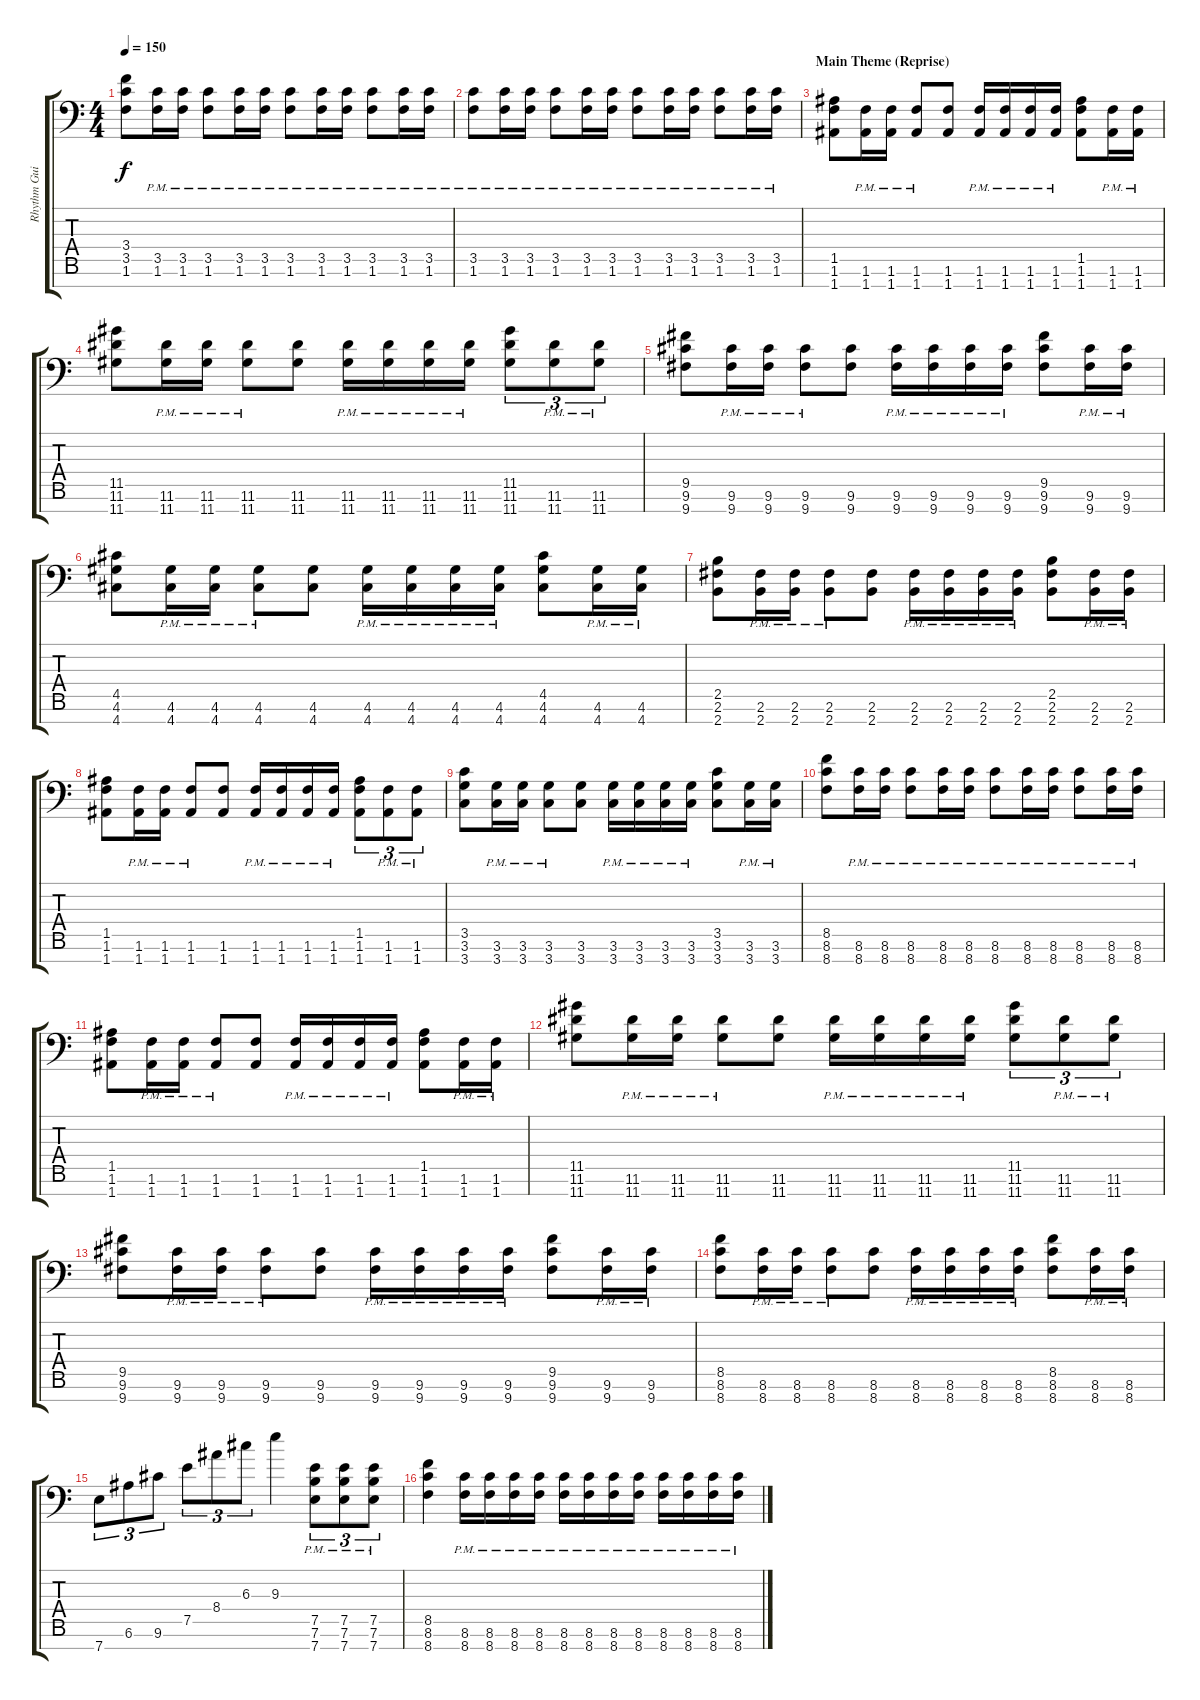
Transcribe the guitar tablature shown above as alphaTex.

\track ("Rhythm Guitar" "Rhythm Gui") {instrument distortionguitar}
\staff {score tabs}
\tuning (E4 B3 G3 D3 A2 E2 A1) {hide}
\ts (4 4)
\tempo 150
\clef f4
\ks c
(3.4 3.5 1.6).8{dy f} (3.5{pm} 1.6{pm}).16 (3.5{pm} 1.6{pm}).16 (3.5{pm} 1.6{pm}).8 (3.5{pm} 1.6{pm}).16 (3.5{pm} 1.6{pm}).16 (3.5{pm} 1.6{pm}).8 (3.5{pm} 1.6{pm}).16 (3.5{pm} 1.6{pm}).16 (3.5{pm} 1.6{pm}).8 (3.5{pm} 1.6{pm}).16 (3.5{pm} 1.6{pm}).16 |
(3.5{pm} 1.6{pm}).8 (3.5{pm} 1.6{pm}).16 (3.5{pm} 1.6{pm}).16 (3.5{pm} 1.6{pm}).8 (3.5{pm} 1.6{pm}).16 (3.5{pm} 1.6{pm}).16 (3.5{pm} 1.6{pm}).8 (3.5{pm} 1.6{pm}).16 (3.5{pm} 1.6{pm}).16 (3.5{pm} 1.6{pm}).8 (3.5{pm} 1.6{pm}).16 (3.5{pm} 1.6{pm}).16 |
\section ("" "Main Theme (Reprise)")
(1.5 1.6 1.7).8 (1.6{pm} 1.7{pm}).16 (1.6{pm} 1.7{pm}).16 (1.6{pm} 1.7{pm}).8 (1.6 1.7).8 (1.6{pm} 1.7{pm}).16 (1.6{pm} 1.7{pm}).16 (1.6{pm} 1.7{pm}).16 (1.6{pm} 1.7{pm}).16 (1.5 1.6 1.7).8 (1.6{pm} 1.7{pm}).16 (1.6{pm} 1.7{pm}).16 |
(11.5 11.6 11.7).8 (11.6{pm} 11.7{pm}).16 (11.6{pm} 11.7{pm}).16 (11.6{pm} 11.7{pm}).8 (11.6 11.7).8 (11.6{pm} 11.7{pm}).16 (11.6{pm} 11.7{pm}).16 (11.6{pm} 11.7{pm}).16 (11.6{pm} 11.7{pm}).16 (11.5 11.6 11.7).8{tu (3 2)} (11.6{pm} 11.7{pm}).8{tu (3 2)} (11.6{pm} 11.7{pm}).8{tu (3 2)} |
(9.5 9.6 9.7).8 (9.6{pm} 9.7{pm}).16 (9.6{pm} 9.7{pm}).16 (9.6{pm} 9.7{pm}).8 (9.6 9.7).8 (9.6{pm} 9.7{pm}).16 (9.6{pm} 9.7{pm}).16 (9.6{pm} 9.7{pm}).16 (9.6{pm} 9.7{pm}).16 (9.5 9.6 9.7).8 (9.6{pm} 9.7{pm}).16 (9.6{pm} 9.7{pm}).16 |
(4.5 4.6 4.7).8 (4.6{pm} 4.7{pm}).16 (4.6{pm} 4.7{pm}).16 (4.6{pm} 4.7{pm}).8 (4.6 4.7).8 (4.6{pm} 4.7{pm}).16 (4.6{pm} 4.7{pm}).16 (4.6{pm} 4.7{pm}).16 (4.6{pm} 4.7{pm}).16 (4.5 4.6 4.7).8 (4.6{pm} 4.7{pm}).16 (4.6{pm} 4.7{pm}).16 |
(2.5 2.6 2.7).8 (2.6{pm} 2.7{pm}).16 (2.6{pm} 2.7{pm}).16 (2.6{pm} 2.7{pm}).8 (2.6 2.7).8 (2.6{pm} 2.7{pm}).16 (2.6{pm} 2.7{pm}).16 (2.6{pm} 2.7{pm}).16 (2.6{pm} 2.7{pm}).16 (2.5 2.6 2.7).8 (2.6{pm} 2.7{pm}).16 (2.6{pm} 2.7{pm}).16 |
(1.5 1.6 1.7).8 (1.6{pm} 1.7{pm}).16 (1.6{pm} 1.7{pm}).16 (1.6{pm} 1.7{pm}).8 (1.6 1.7).8 (1.6{pm} 1.7{pm}).16 (1.6{pm} 1.7{pm}).16 (1.6{pm} 1.7{pm}).16 (1.6{pm} 1.7{pm}).16 (1.5 1.6 1.7).8{tu (3 2)} (1.6{pm} 1.7{pm}).8{tu (3 2)} (1.6{pm} 1.7{pm}).8{tu (3 2)} |
(3.5 3.6 3.7).8 (3.6{pm} 3.7{pm}).16 (3.6{pm} 3.7{pm}).16 (3.6{pm} 3.7{pm}).8 (3.6 3.7).8 (3.6{pm} 3.7{pm}).16 (3.6{pm} 3.7{pm}).16 (3.6{pm} 3.7{pm}).16 (3.6{pm} 3.7{pm}).16 (3.5 3.6 3.7).8 (3.6{pm} 3.7{pm}).16 (3.6{pm} 3.7{pm}).16 |
(8.5 8.6 8.7).8 (8.6{pm} 8.7{pm}).16 (8.6{pm} 8.7{pm}).16 (8.6{pm} 8.7{pm}).8 (8.6{pm} 8.7{pm}).16 (8.6{pm} 8.7{pm}).16 (8.6{pm} 8.7{pm}).8 (8.6{pm} 8.7{pm}).16 (8.6{pm} 8.7{pm}).16 (8.6{pm} 8.7{pm}).8 (8.6{pm} 8.7{pm}).16 (8.6{pm} 8.7{pm}).16 |
(1.5 1.6 1.7).8 (1.6{pm} 1.7{pm}).16 (1.6{pm} 1.7{pm}).16 (1.6{pm} 1.7{pm}).8 (1.6 1.7).8 (1.6{pm} 1.7{pm}).16 (1.6{pm} 1.7{pm}).16 (1.6{pm} 1.7{pm}).16 (1.6{pm} 1.7{pm}).16 (1.5 1.6 1.7).8 (1.6{pm} 1.7{pm}).16 (1.6{pm} 1.7{pm}).16 |
(11.5 11.6 11.7).8 (11.6{pm} 11.7{pm}).16 (11.6{pm} 11.7{pm}).16 (11.6{pm} 11.7{pm}).8 (11.6 11.7).8 (11.6{pm} 11.7{pm}).16 (11.6{pm} 11.7{pm}).16 (11.6{pm} 11.7{pm}).16 (11.6{pm} 11.7{pm}).16 (11.5 11.6 11.7).8{tu (3 2)} (11.6{pm} 11.7{pm}).8{tu (3 2)} (11.6{pm} 11.7{pm}).8{tu (3 2)} |
(9.5 9.6 9.7).8 (9.6{pm} 9.7{pm}).16 (9.6{pm} 9.7{pm}).16 (9.6{pm} 9.7{pm}).8 (9.6 9.7).8 (9.6{pm} 9.7{pm}).16 (9.6{pm} 9.7{pm}).16 (9.6{pm} 9.7{pm}).16 (9.6{pm} 9.7{pm}).16 (9.5 9.6 9.7).8 (9.6{pm} 9.7{pm}).16 (9.6{pm} 9.7{pm}).16 |
(8.5 8.6 8.7).8 (8.6{pm} 8.7{pm}).16 (8.6{pm} 8.7{pm}).16 (8.6{pm} 8.7{pm}).8 (8.6 8.7).8 (8.6{pm} 8.7{pm}).16 (8.6{pm} 8.7{pm}).16 (8.6{pm} 8.7{pm}).16 (8.6{pm} 8.7{pm}).16 (8.5 8.6 8.7).8 (8.6{pm} 8.7{pm}).16 (8.6{pm} 8.7{pm}).16 |
7.7.8{tu (3 2)} 6.6.8{tu (3 2)} 9.6.8{tu (3 2)} 7.5.8{tu (3 2)} 8.4.8{tu (3 2)} 6.3.8{tu (3 2)} 9.3.4 (7.5{pm} 7.6{pm} 7.7{pm}).8{tu (3 2)} (7.5{pm} 7.6{pm} 7.7{pm}).8{tu (3 2)} (7.5{pm} 7.6{pm} 7.7{pm}).8{tu (3 2)} |
(8.5 8.6 8.7).4 (8.6{pm} 8.7{pm}).16 (8.6{pm} 8.7{pm}).16 (8.6{pm} 8.7{pm}).16 (8.6{pm} 8.7{pm}).16 (8.6{pm} 8.7{pm}).16 (8.6{pm} 8.7{pm}).16 (8.6{pm} 8.7{pm}).16 (8.6{pm} 8.7{pm}).16 (8.6{pm} 8.7{pm}).16 (8.6{pm} 8.7{pm}).16 (8.6{pm} 8.7{pm}).16 (8.6{pm} 8.7{pm}).16
